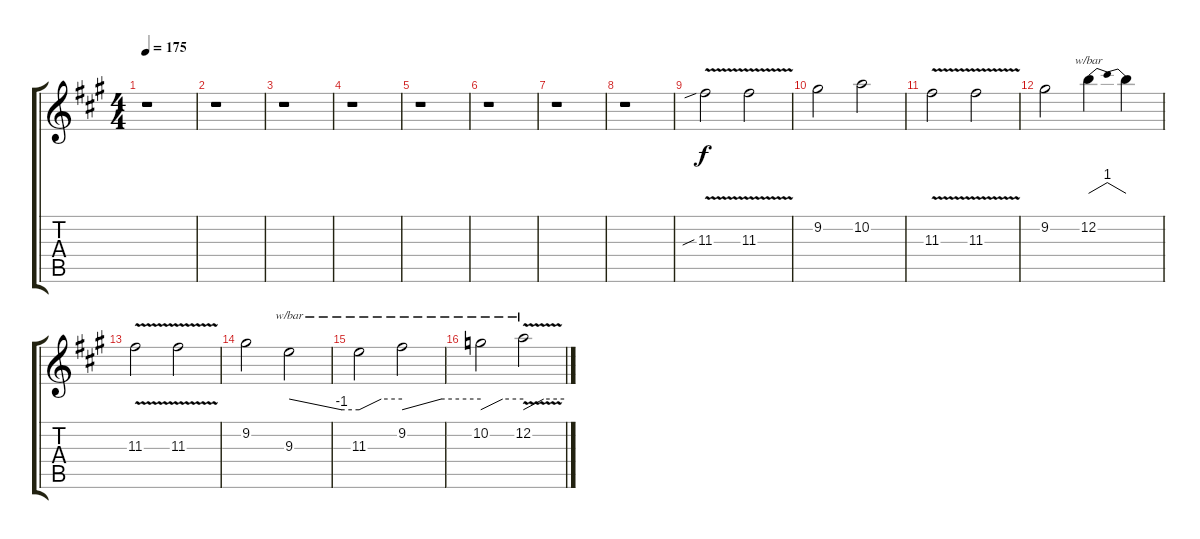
\track "" {instrument distortionguitar}
\staff {score tabs}
\tuning (E4 B3 G3 D3 A2 E2) {hide}
\ts (4 4)
\tempo 175
\clef g2
\ks a
r.1{dy f} |
r.1 |
r.1 |
r.1 |
r.1 |
r.1 |
r.1 |
r.1 |
11.3{v sib}.2 11.3{v}.2 |
9.2.2 10.2.2 |
11.3{v}.2 11.3{v}.2 |
9.2.2 12.2.4{tbe (dip default 0 0 30 4 60 0)} 12.2{t}.4 |
11.3{v}.2 11.3{v}.2 |
9.2.2 9.3.2{tbe (custom default 0 0 45 -4 60 -4)} |
11.3.2{tbe (custom default 0 -4 31 0 60 0)} 9.2.2{tbe (custom default 0 -4 30 0 60 0)} |
10.2.2{tbe (custom default 0 -4 31 0 60 0)} 12.2{v}.2{tbe (custom default 0 -4 30 0 60 0)}
